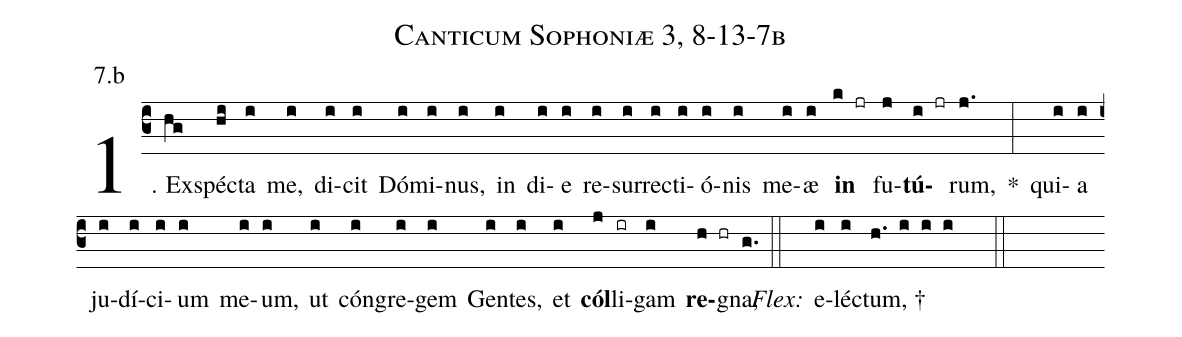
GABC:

name: Canticum Sophoniæ 3, 8-13-7b;
annotation: 7.b;
%%
(c3)1. Ex(hg)spéc(hi)ta(i) me,(i) di(i)cit(i) Dó(i)mi(i)nus,(i) in(i) di(i)e(i) re(i)sur(i)rec(i)ti(i)ó(i)nis(i) me(i)æ(i) <b>in</b>(k jr) fu(j)<b>tú</b>(i jr)rum,(j.) *(:) qui(i)a(i) ju(i)dí(i)ci(i)um(i) me(i)um,(i) ut(i) cón(i)gre(i)gem(i) Gen(i)tes,(i) et(i) <b>cól</b>(j)li(ir)gam(i) <b>re</b>(h hr)gna,(g.) (::)
<i>Flex:</i>()  e(i)léc(i)tum, †(h. i i i  ::)
